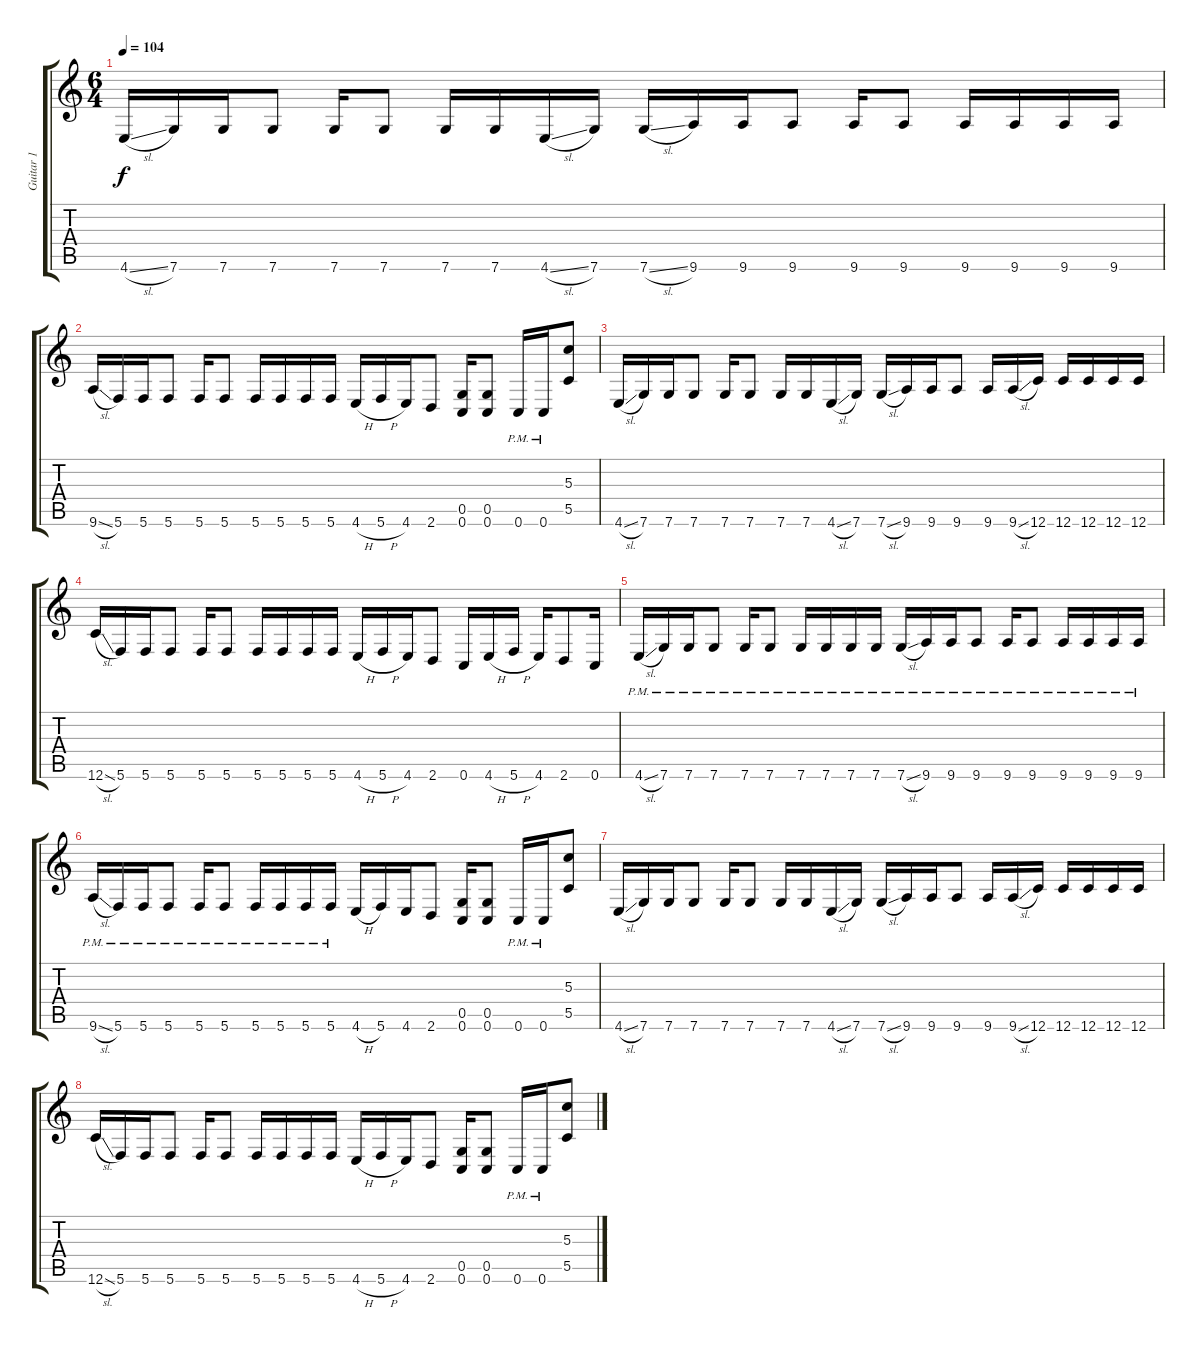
\track ("Guitar 1" "Guitar 1") {instrument distortionguitar}
\staff {score tabs}
\tuning (E4 C4 G3 C3 G2 C2) {hide}
\ts (6 4)
\tempo 104
\clef g2
\ks c
4.6{sl}.16{dy f} 7.6.16 7.6.16 7.6.8 7.6.16 7.6.8 7.6.16 7.6.16 4.6{sl}.16 7.6.16 7.6{sl}.16 9.6.16 9.6.16 9.6.8 9.6.16 9.6.8 9.6.16 9.6.16 9.6.16 9.6.16 |
9.6{sl}.16 5.6.16 5.6.16 5.6.8 5.6.16 5.6.8 5.6.16 5.6.16 5.6.16 5.6.16 4.6{h}.16 5.6{h}.16 4.6.16 2.6.8 (0.5 0.6).16 (0.5 0.6).8 0.6{pm}.16 0.6{pm}.16 (5.3 5.5).8 |
4.6{sl}.16 7.6.16 7.6.16 7.6.8 7.6.16 7.6.8 7.6.16 7.6.16 4.6{sl}.16 7.6.16 7.6{sl}.16 9.6.16 9.6.16 9.6.8 9.6.16 9.6{sl}.16 12.6.16 12.6.16 12.6.16 12.6.16 12.6.16 |
12.6{sl}.16 5.6.16 5.6.16 5.6.8 5.6.16 5.6.8 5.6.16 5.6.16 5.6.16 5.6.16 4.6{h}.16 5.6{h}.16 4.6.16 2.6.8 0.6.16 4.6{h}.16 5.6{h}.16 4.6.16 2.6.8 0.6.16 |
4.6{sl pm}.16{instrument acousticguitarsteel} 7.6{pm}.16 7.6{pm}.16 7.6{pm}.8 7.6{pm}.16 7.6{pm}.8 7.6{pm}.16 7.6{pm}.16 7.6{pm}.16 7.6{pm}.16 7.6{sl pm}.16 9.6{pm}.16 9.6{pm}.16 9.6{pm}.8 9.6{pm}.16 9.6{pm}.8 9.6{pm}.16 9.6{pm}.16 9.6{pm}.16 9.6{pm}.16 |
9.6{sl pm}.16 5.6{pm}.16 5.6{pm}.16 5.6{pm}.8 5.6{pm}.16 5.6{pm}.8 5.6{pm}.16 5.6{pm}.16 5.6{pm}.16 5.6{pm}.16 4.6{h}.16{instrument distortionguitar} 5.6.16 4.6.16 2.6.8 (0.5 0.6).16 (0.5 0.6).8 0.6{pm}.16 0.6{pm}.16 (5.3 5.5).8 |
4.6{sl}.16 7.6.16 7.6.16 7.6.8 7.6.16 7.6.8 7.6.16 7.6.16 4.6{sl}.16 7.6.16 7.6{sl}.16 9.6.16 9.6.16 9.6.8 9.6.16 9.6{sl}.16 12.6.16 12.6.16 12.6.16 12.6.16 12.6.16 |
12.6{sl}.16 5.6.16 5.6.16 5.6.8 5.6.16 5.6.8 5.6.16 5.6.16 5.6.16 5.6.16 4.6{h}.16 5.6{h}.16 4.6.16 2.6.8 (0.5 0.6).16 (0.5 0.6).8 0.6{pm}.16 0.6{pm}.16 (5.3 5.5).8
